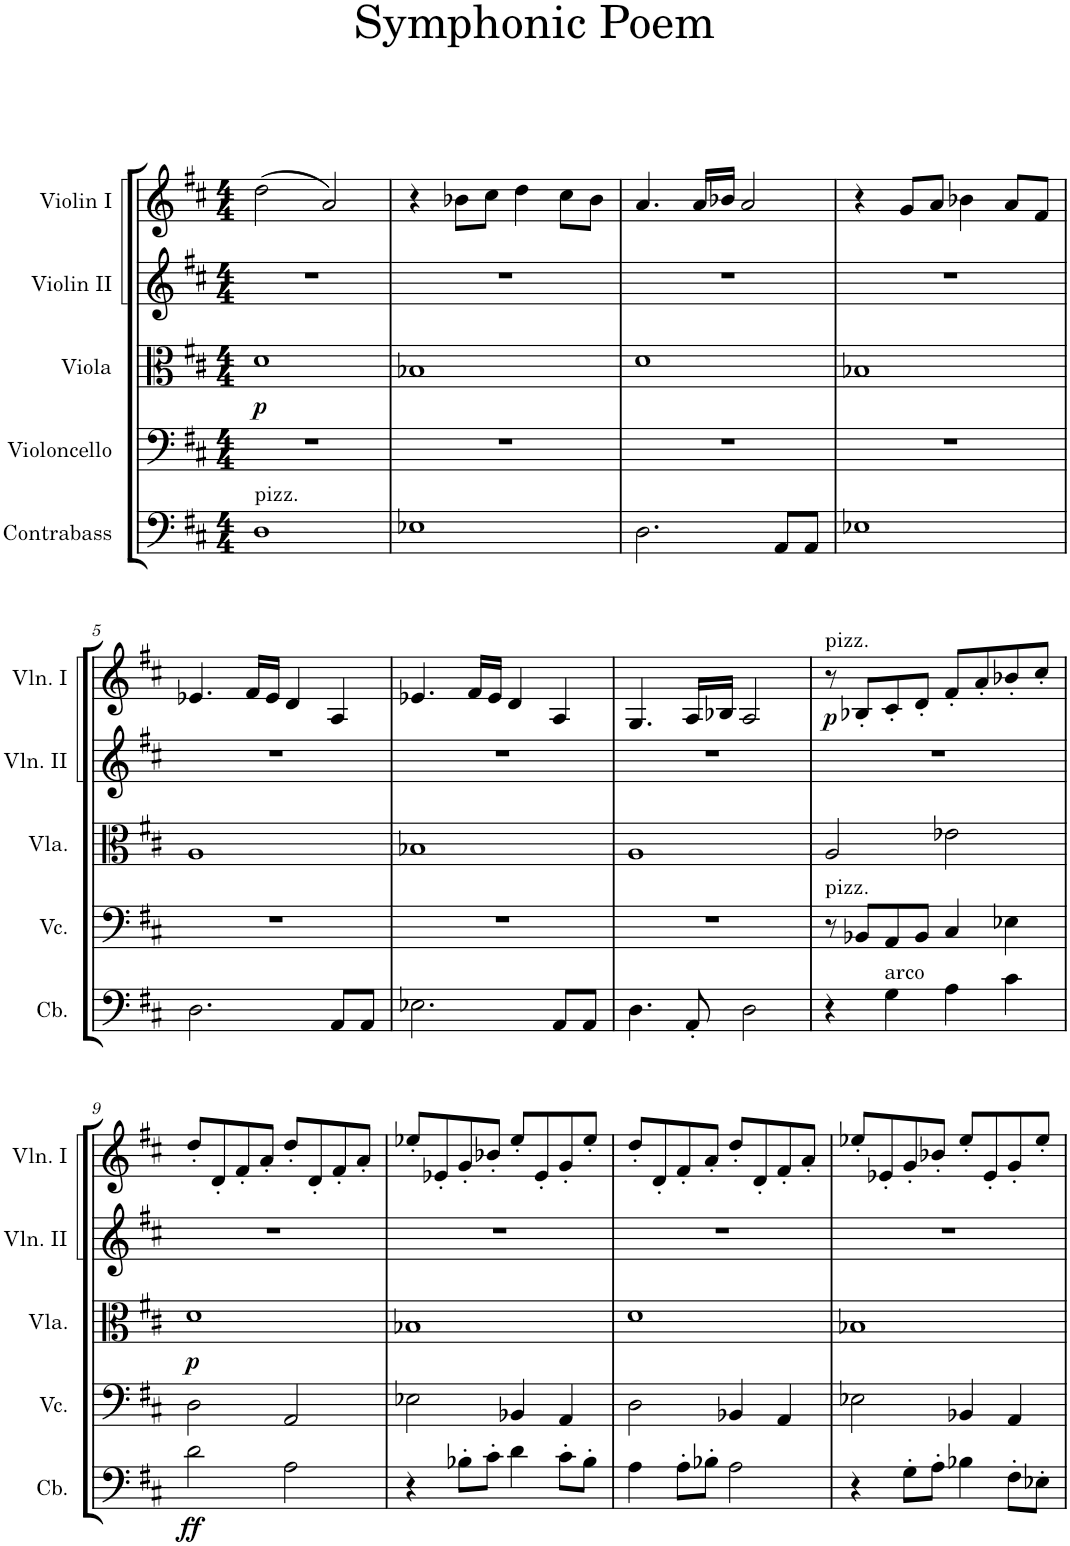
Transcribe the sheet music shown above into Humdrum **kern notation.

**kern	**dynam	**kern	**kern	**dynam	**kern	**kern	**dynam
*part5	*part5	*part4	*part3	*part3	*part2	*part1	*part1
*staff5	*staff5	*staff4	*staff3	*staff3	*staff2	*staff1	*staff1
*I"Contrabass	*	*I"Violoncello	*I"Viola	*	*I"Violin II	*I"Violin I	*
*I'Cb.	*	*I'Vc.	*I'Vla.	*	*I'Vln. II	*I'Vln. I	*
*clefF4	*	*clefF4	*clefC3	*	*clefG2	*clefG2	*
*Trd7c12	*	*	*	*	*	*	*
*k[f#c#]	*	*k[f#c#]	*k[f#c#]	*	*k[f#c#]	*k[f#c#]	*
*M4/4	*	*M4/4	*M4/4	*	*M4/4	*M4/4	*
=1	=1	=1	=1	=1	=1	=1	=1
!LO:TX:a:t=pizz.	!	!	!	!	!	!	!
!	!	!	!	!LO:DY:b	!	!	!
1D	.	1r	1d	p	1r	(2dd\	.
.	.	.	.	.	.	2a/)	.
=2	=2	=2	=2	=2	=2	=2	=2
1E-X	.	1r	1B-X	.	1r	4r	.
.	.	.	.	.	.	8b-X\L	.
.	.	.	.	.	.	8cc#\J	.
.	.	.	.	.	.	4dd\	.
.	.	.	.	.	.	8cc#\L	.
.	.	.	.	.	.	8b-\J	.
=3	=3	=3	=3	=3	=3	=3	=3
2.D\	.	1r	1d	.	1r	4.a/	.
.	.	.	.	.	.	16a/LL	.
.	.	.	.	.	.	16b-X/JJ	.
.	.	.	.	.	.	2a/	.
8AA/L	.	.	.	.	.	.	.
8AA/J	.	.	.	.	.	.	.
=4	=4	=4	=4	=4	=4	=4	=4
1E-X	.	1r	1B-X	.	1r	4r	.
.	.	.	.	.	.	8g/L	.
.	.	.	.	.	.	8a/J	.
.	.	.	.	.	.	4b-X\	.
.	.	.	.	.	.	8a/L	.
.	.	.	.	.	.	8f#/J	.
!!LO:LB:g=z
=5	=5	=5	=5	=5	=5	=5	=5
2.D\	.	1r	1A	.	1r	4.e-X/	.
.	.	.	.	.	.	16f#/LL	.
.	.	.	.	.	.	16e-/JJ	.
.	.	.	.	.	.	4d/	.
8AA/L	.	.	.	.	.	4A/	.
8AA/J	.	.	.	.	.	.	.
=6	=6	=6	=6	=6	=6	=6	=6
2.E-X\	.	1r	1B-X	.	1r	4.e-X/	.
.	.	.	.	.	.	16f#/LL	.
.	.	.	.	.	.	16e-/JJ	.
.	.	.	.	.	.	4d/	.
8AA/L	.	.	.	.	.	4A/	.
8AA/J	.	.	.	.	.	.	.
=7	=7	=7	=7	=7	=7	=7	=7
4.D\	.	1r	1A	.	1r	4.G/	.
8AA'/	.	.	.	.	.	16A/LL	.
.	.	.	.	.	.	16B-X/JJ	.
2D\	.	.	.	.	.	2A/	.
=8	=8	=8	=8	=8	=8	=8	=8
!	!	!	!	!	!	!LO:TX:a:t=pizz.	!
!	!	!LO:TX:a:t=pizz.	!	!	!	!	!
!	!	!	!	!	!	!	!LO:DY:b
4r	.	8r	2A/	.	1r	8r	p
.	.	8BB-X/L	.	.	.	8B-X'/L	.
!LO:TX:a:t=arco	!	!	!	!	!	!	!
4G\	.	8AA/	.	.	.	8c#'/	.
.	.	8BB-/J	.	.	.	8d'/J	.
4A\	.	4C#/	2e-X\	.	.	8f#'/L	.
.	.	.	.	.	.	8a'/	.
4c#\	.	4E-X\	.	.	.	8b-X'/	.
.	.	.	.	.	.	8cc#'/J	.
!!LO:LB:g=z
=9	=9	=9	=9	=9	=9	=9	=9
!	!LO:DY:b	!	!	!LO:DY:b	!	!	!
2d\	ff	2D\	1d	p	1r	8dd'/L	.
.	.	.	.	.	.	8d'/	.
.	.	.	.	.	.	8f#'/	.
.	.	.	.	.	.	8a'/J	.
2A\	.	2AA/	.	.	.	8dd'/L	.
.	.	.	.	.	.	8d'/	.
.	.	.	.	.	.	8f#'/	.
.	.	.	.	.	.	8a'/J	.
=10	=10	=10	=10	=10	=10	=10	=10
4r	.	2E-X\	1B-X	.	1r	8ee-X'/L	.
.	.	.	.	.	.	8e-X'/	.
8B-X'\L	.	.	.	.	.	8g'/	.
8c#'\J	.	.	.	.	.	8b-X'/J	.
4d\	.	4BB-X/	.	.	.	8ee-'/L	.
.	.	.	.	.	.	8e-'/	.
8c#'\L	.	4AA/	.	.	.	8g'/	.
8B-'\J	.	.	.	.	.	8ee-'/J	.
=11	=11	=11	=11	=11	=11	=11	=11
4A\	.	2D\	1d	.	1r	8dd'/L	.
.	.	.	.	.	.	8d'/	.
8A'\L	.	.	.	.	.	8f#'/	.
8B-X'\J	.	.	.	.	.	8a'/J	.
2A\	.	4BB-X/	.	.	.	8dd'/L	.
.	.	.	.	.	.	8d'/	.
.	.	4AA/	.	.	.	8f#'/	.
.	.	.	.	.	.	8a'/J	.
=12	=12	=12	=12	=12	=12	=12	=12
4r	.	2E-X\	1B-X	.	1r	8ee-X'/L	.
.	.	.	.	.	.	8e-X'/	.
8G'\L	.	.	.	.	.	8g'/	.
8A'\J	.	.	.	.	.	8b-X'/J	.
4B-X\	.	4BB-X/	.	.	.	8ee-'/L	.
.	.	.	.	.	.	8e-'/	.
8F#'\L	.	4AA/	.	.	.	8g'/	.
8E-X'\J	.	.	.	.	.	8ee-'/J	.
=	=	=	=	=	=	=	=
*-	*-	*-	*-	*-	*-	*-	*-
